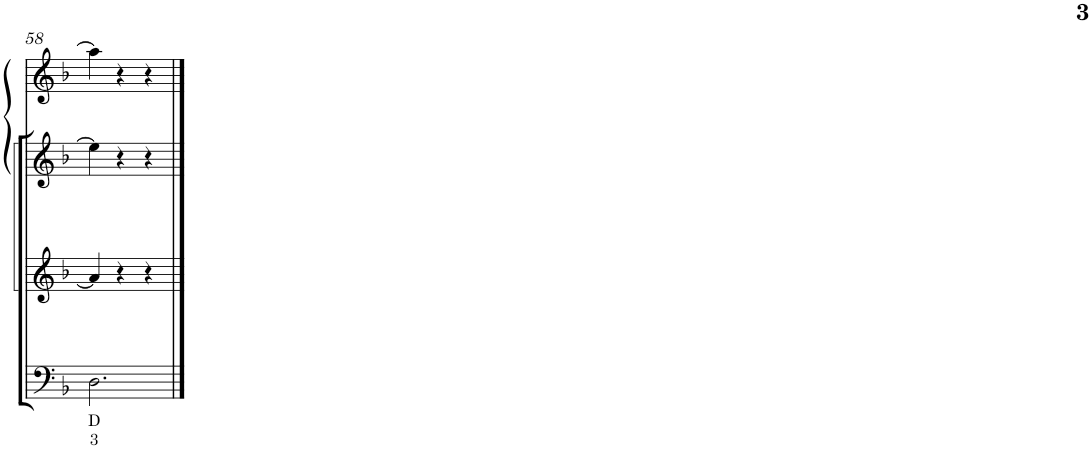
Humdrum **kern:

**kern	**text	**text	**kern	**kern	**kern
*part4	*part4	*part4	*part3	*part2	*part1
*staff4	*staff4	*staff4	*staff3	*staff2	*staff1
*I"Contrabas	*	*	*I"Viool	*I"Viool	*I"Piano
!!LO:PB:g=z
*clefF4	*	*	*clefG2	*clefG2	*clefG2
*Trd7c12	*	*	*	*	*
*k[b-]	*	*	*k[b-]	*k[b-]	*k[b-]
*M3/4	*	*	*M3/4	*M3/4	*M3/4
=58	=58	=58	=58	=58	=58
!	!LO:LY:b	!LO:LY:b	!	!	!
2.D\	D	3	4a/]	4ee\]	4aa\]
.	.	.	4r	4r	4r
.	.	.	4r	4r	4r
==	==	==	==	==	==
*-	*-	*-	*-	*-	*-
